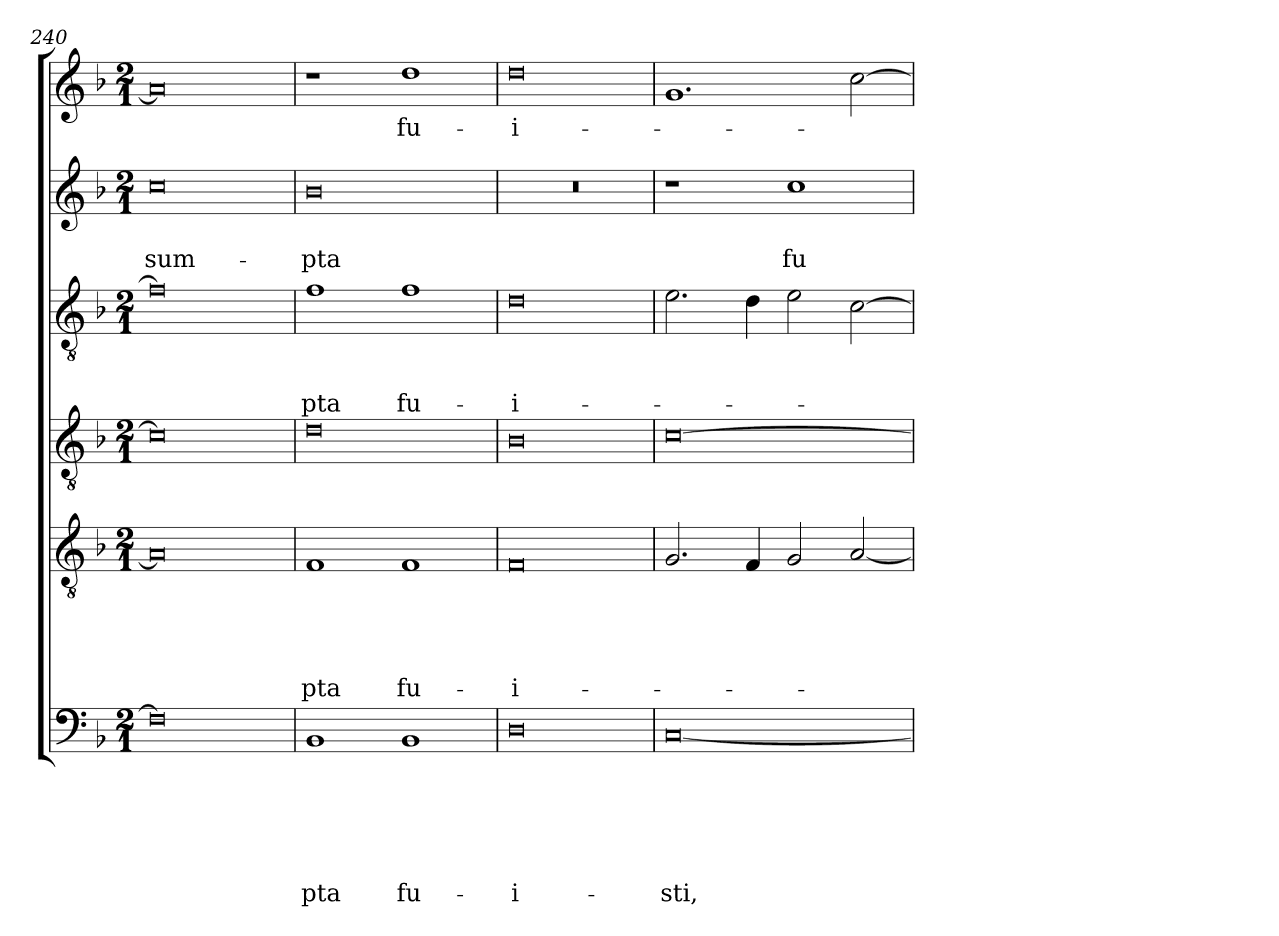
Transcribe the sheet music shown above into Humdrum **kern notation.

**kern	**text	**text	**text	**text	**text	**text	**kern	**text	**text	**text	**text	**text	**kern	**kern	**text	**text	**text	**kern	**text	**text	**kern	**text
*part6	*part6	*part6	*part6	*part6	*part6	*part6	*part5	*part5	*part5	*part5	*part5	*part5	*part4	*part3	*part3	*part3	*part3	*part2	*part2	*part2	*part1	*part1
*staff6	*staff6	*staff6	*staff6	*staff6	*staff6	*staff6	*staff5	*staff5	*staff5	*staff5	*staff5	*staff5	*staff4	*staff3	*staff3	*staff3	*staff3	*staff2	*staff2	*staff2	*staff1	*staff1
*clefF4	*	*	*	*	*	*	*clefGv2	*	*	*	*	*	*clefGv2	*clefGv2	*	*	*	*clefG2	*	*	*clefG2	*
*k[b-]	*	*	*	*	*	*	*k[b-]	*	*	*	*	*	*k[b-]	*k[b-]	*	*	*	*k[b-]	*	*	*k[b-]	*
*F:	*	*	*	*	*	*	*F:	*	*	*	*	*	*F:	*F:	*	*	*	*F:	*	*	*F:	*
*M2/1	*	*	*	*	*	*	*M2/1	*	*	*	*	*	*M2/1	*M2/1	*	*	*	*M2/1	*	*	*M2/1	*
=240	=240	=240	=240	=240	=240	=240	=240	=240	=240	=240	=240	=240	=240	=240	=240	=240	=240	=240	=240	=240	=240	=240
!	!	!	!	!	!	!	!	!	!	!	!	!	!	!	!	!	!	!	!	!LO:LY:b	!	!
0F]	.	.	.	.	.	.	0A]	.	.	.	.	.	0c]	0f]	.	.	.	0cc	.	-sum-	0a]	.
=241	=241	=241	=241	=241	=241	=241	=241	=241	=241	=241	=241	=241	=241	=241	=241	=241	=241	=241	=241	=241	=241	=241
!	!	!	!	!	!	!LO:LY:b	!	!	!	!	!	!LO:LY:b	!	!	!	!	!LO:LY:b	!	!	!LO:LY:b	!	!
1BB-	.	.	.	.	.	-pta	1F	.	.	.	.	-pta	0d	1f	.	.	-pta	0b-	.	-pta	1r	.
!	!	!	!	!	!	!LO:LY:b	!	!	!	!	!	!LO:LY:b	!	!	!	!	!LO:LY:b	!	!	!	!	!LO:LY:b
1BB-	.	.	.	.	.	fu-	1F	.	.	.	.	fu-	.	1f	.	.	fu-	.	.	.	1dd	fu-
=242	=242	=242	=242	=242	=242	=242	=242	=242	=242	=242	=242	=242	=242	=242	=242	=242	=242	=242	=242	=242	=242	=242
!	!	!	!	!	!	!LO:LY:b	!	!	!	!	!	!LO:LY:b	!	!	!	!	!LO:LY:b	!	!	!	!	!LO:LY:b
0D	.	.	.	.	.	-i-	0F	.	.	.	.	-i-	0B-	0d	.	.	-i-	0r	.	.	0dd	-i-
=243	=243	=243	=243	=243	=243	=243	=243	=243	=243	=243	=243	=243	=243	=243	=243	=243	=243	=243	=243	=243	=243	=243
!	!	!	!	!	!	!LO:LY:b	!	!	!	!	!	!	!	!	!	!	!	!	!	!	!	!
[0C	.	.	.	.	.	-sti,	2.G/	.	.	.	.	.	[0c	2.e\	.	.	.	1r	.	.	1.g	.
.	.	.	.	.	.	.	4F/	.	.	.	.	.	.	4d\	.	.	.	.	.	.	.	.
!	!	!	!	!	!	!	!	!	!	!	!	!	!	!	!	!	!	!	!	!LO:LY:b	!	!
.	.	.	.	.	.	.	2G/	.	.	.	.	.	.	2e\	.	.	.	1cc	.	fu-	.	.
.	.	.	.	.	.	.	[2A/	.	.	.	.	.	.	[2c\	.	.	.	.	.	.	[2cc\	.
=	=	=	=	=	=	=	=	=	=	=	=	=	=	=	=	=	=	=	=	=	=	=
*-	*-	*-	*-	*-	*-	*-	*-	*-	*-	*-	*-	*-	*-	*-	*-	*-	*-	*-	*-	*-	*-	*-
